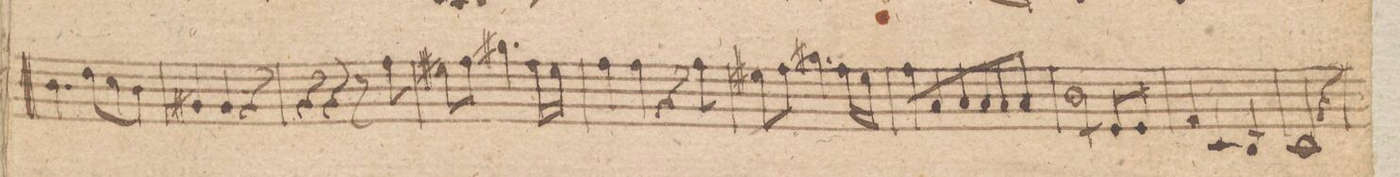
**kern	**dynam
*I"Violino Secundo.	*
*clefG2	*
*k[f#c#]	*
*met(c)	*
*M3/4	*
4.b\	.
8dd\L	.
8cc#\	.
8b\J	.
=115	=115
4g#X/	.
4g#/	.
4r	.
=116	=116
4r	.
4r	.
8r	.
8ff#\	.
=117	=117
8ee#X\L	.
8ff#\J	.
4.gg#X\	.
16ff#\LL	.
16ee#\JJ	.
=118	=118
4ff#\	.
4ff#\	.
8r	.
8ff#\	.
=119	=119
8ee#X\L	.
8ff#\J	.
4.gg#X\	.
16ff#\LL	.
16ee#\JJ	.
=120	=120
8ff#\L	.
8a/	.
8a/	.
8a/	.
8a/	.
8a/J	.
=121	=121
*tremolo	*
8b\L	.
8b\	.
8b\	.
8b\J	.
*Xtremolo	*
8e/L	.
8e/J	.
=122	=122
4f#/	.
4c#/	.
4B/	.
=123	=123
2c#/	.
4r	.
=124	=124
*-	*-
